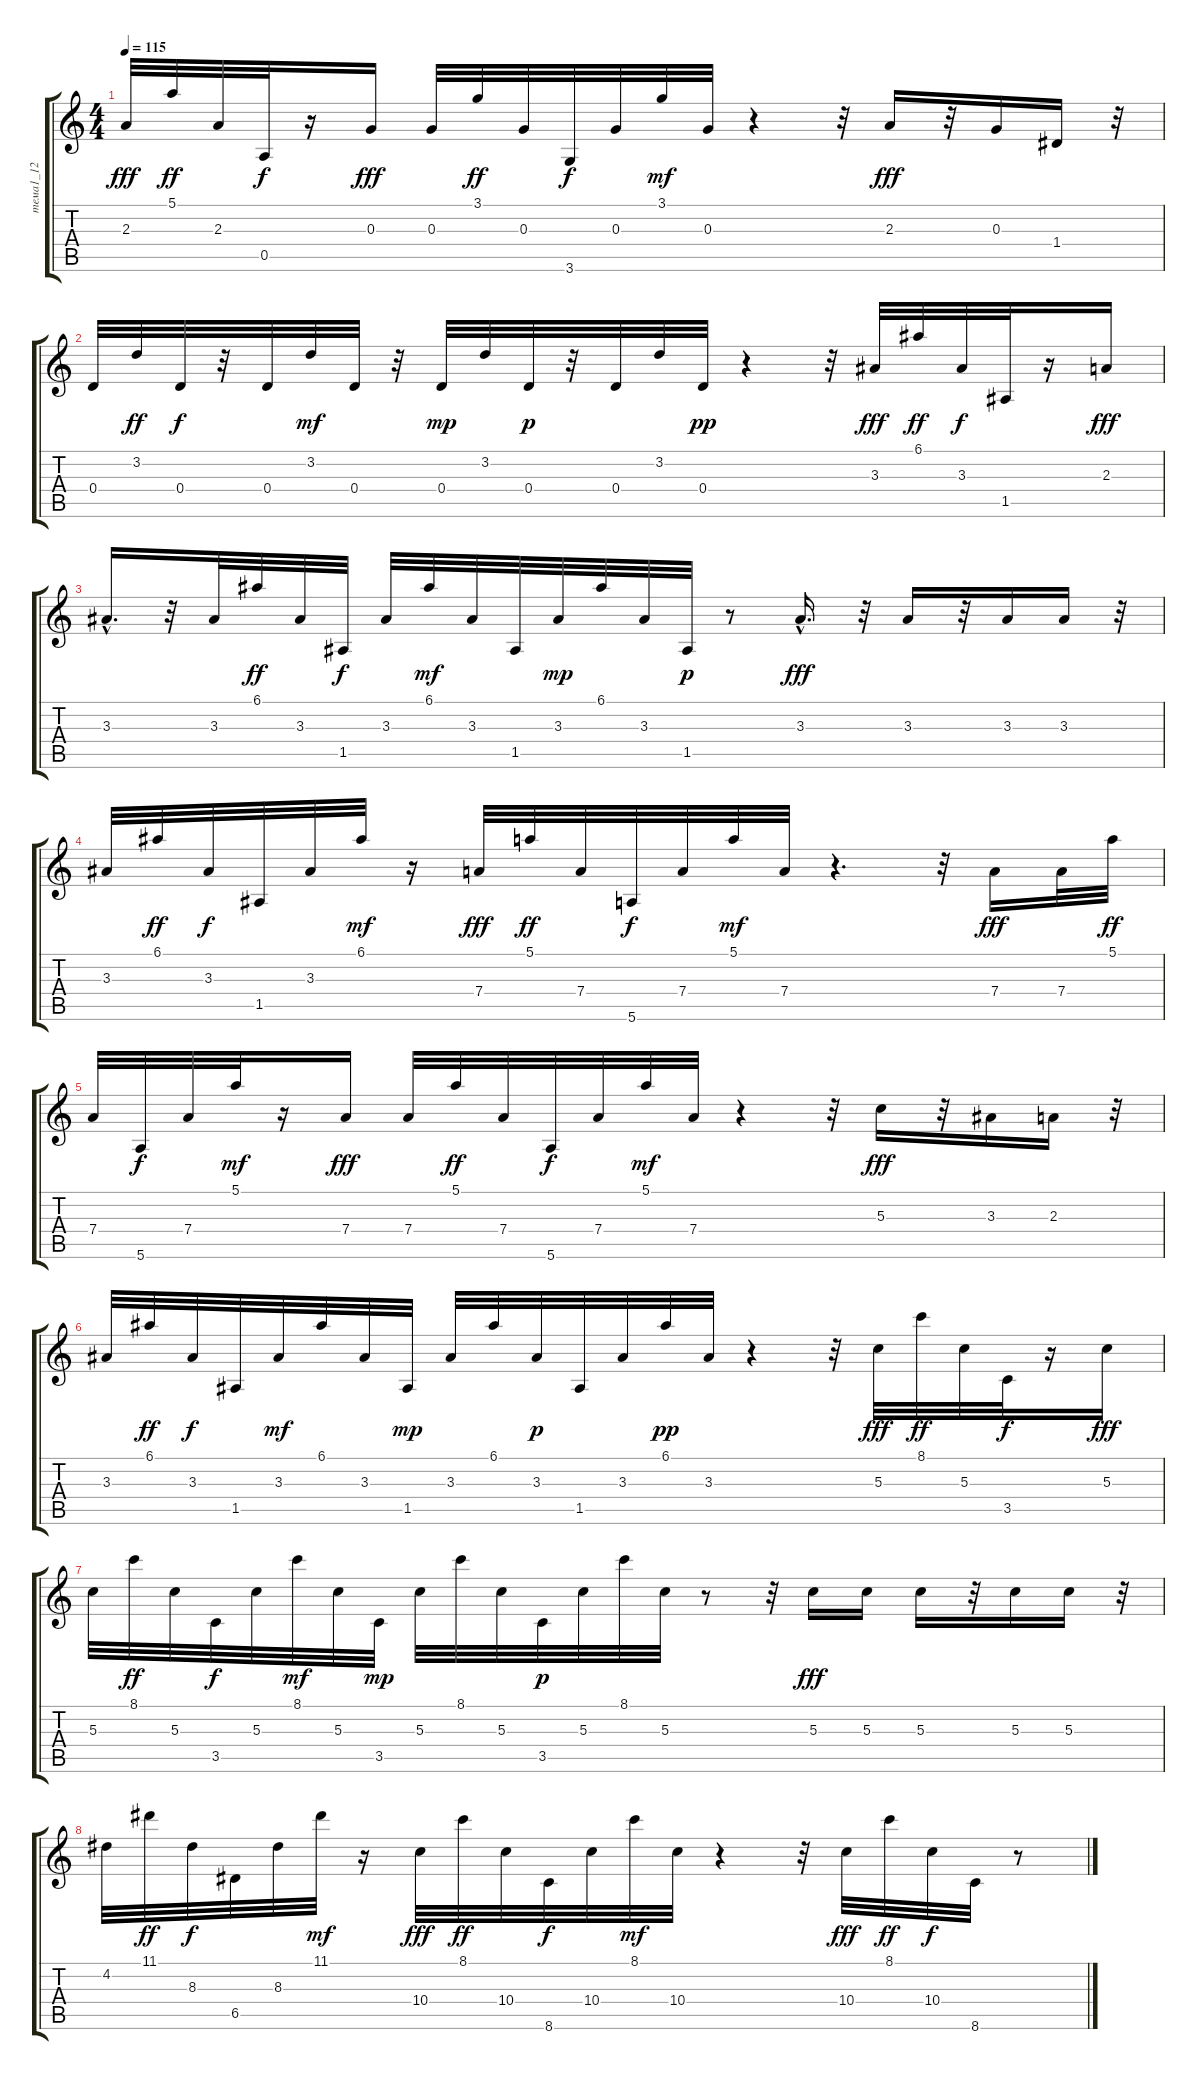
\track ("тема1_12" "тема1_12") {instrument overdrivenguitar}
\staff {score tabs}
\tuning (E4 B3 G3 D3 A2 E2) {hide}
\ts (4 4)
\tempo 115
\clef g2
\ks c
2.3.32{dy fff} 5.1.32{dy ff} 2.3.32 0.5.32{dy f} r.16 0.3.16{dy fff} 0.3.32 3.1.32{dy ff} 0.3.32 3.6.32{dy f} 0.3.32 3.1.32{dy mf} 0.3.32 r.4 r.32 2.3.16{dy fff} r.32 0.3.16 1.4.16 r.32 |
0.4.32 3.2.32{dy ff} 0.4.32{dy f} r.32 0.4.32 3.2.32{dy mf} 0.4.32 r.32 0.4.32{dy mp} 3.2.32 0.4.32{dy p} r.32 0.4.32 3.2.32 0.4.32{dy pp} r.4 r.32 3.3.32{dy fff} 6.1.32{dy ff} 3.3.32{dy f} 1.5.32 r.16 2.3.16{dy fff} |
3.3{hac}.16{d} r.32 3.3.32 6.1.32{dy ff} 3.3.32 1.5.32{dy f} 3.3.32 6.1.32{dy mf} 3.3.32 1.5.32 3.3.32{dy mp} 6.1.32 3.3.32 1.5.32{dy p} r.8 3.3{hac}.16{d dy fff} r.32 3.3.16 r.32 3.3.16 3.3.16 r.32 |
3.3.32 6.1.32{dy ff} 3.3.32{dy f} 1.5.32 3.3.32 6.1.32{dy mf} r.16 7.4.32{dy fff} 5.1.32{dy ff} 7.4.32 5.6.32{dy f} 7.4.32 5.1.32{dy mf} 7.4.32 r.4{d} r.32 7.4.16{dy fff volume 16} 7.4.32 5.1.32{dy ff} |
7.4.32 5.6.32{dy f} 7.4.32 5.1.32{dy mf} r.16 7.4.16{dy fff} 7.4.32 5.1.32{dy ff} 7.4.32 5.6.32{dy f} 7.4.32 5.1.32{dy mf} 7.4.32 r.4 r.32 5.3.16{dy fff} r.32 3.3.16 2.3.16 r.32 |
3.3.32 6.1.32{dy ff} 3.3.32{dy f} 1.5.32 3.3.32{dy mf} 6.1.32 3.3.32 1.5.32{dy mp} 3.3.32 6.1.32 3.3.32{dy p} 1.5.32 3.3.32 6.1.32{dy pp} 3.3.32 r.4 r.32 5.3.32{dy fff} 8.1.32{dy ff} 5.3.32 3.5.32{dy f} r.16 5.3.16{dy fff} |
5.3.32 8.1.32{dy ff} 5.3.32 3.5.32{dy f} 5.3.32 8.1.32{dy mf} 5.3.32 3.5.32{dy mp} 5.3.32 8.1.32 5.3.32 3.5.32{dy p} 5.3.32 8.1.32 5.3.32 r.8 r.32 5.3.16{dy fff} 5.3.16 5.3.16 r.32 5.3.16 5.3.16 r.32 |
4.2.32 11.1.32{dy ff} 8.3.32{dy f} 6.5.32 8.3.32 11.1.32{dy mf} r.16 10.4.32{dy fff} 8.1.32{dy ff} 10.4.32 8.6.32{dy f} 10.4.32 8.1.32{dy mf} 10.4.32 r.4 r.32 10.4.32{dy fff} 8.1.32{dy ff} 10.4.32{dy f} 8.6.32 r.8
